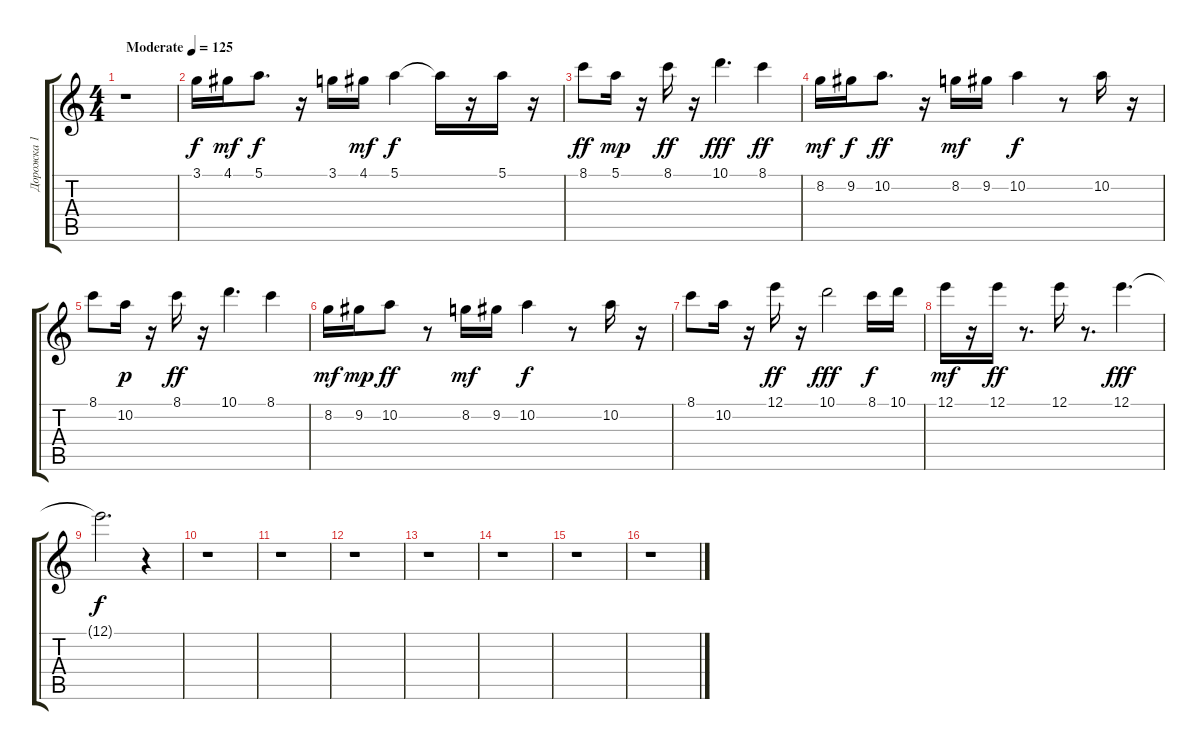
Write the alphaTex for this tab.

\track ("Дорожка 1" "Дорожка 1") {instrument electricguitarjazz}
\staff {score tabs}
\tuning (E4 B3 G3 D3 A2 E2) {hide}
\ts (4 4)
\tempo (125 "Moderate")
\clef g2
\ks c
r.1{dy f instrument electricguitarjazz} |
3.1.16 4.1.16{dy mf} 5.1.8{d dy f} r.16 3.1.16 4.1.16{dy mf} 5.1.4{dy f} 5.1{t}.16 r.16 5.1.16 r.16 |
8.1.8{dy ff} 5.1.16{dy mp} r.16 8.1.16{dy ff} r.16 10.1.4{d dy fff} 8.1.4{dy ff} |
8.2.16{dy mf} 9.2.16{dy f} 10.2.8{d dy ff} r.16 8.2.16{dy mf} 9.2.16 10.2.4{dy f} r.8 10.2.16 r.16 |
8.1.8 10.2.16{dy p} r.16 8.1.16{dy ff} r.16 10.1.4{d} 8.1.4 |
8.2.16{dy mf} 9.2.16{dy mp} 10.2.8{dy ff} r.8 8.2.16{dy mf} 9.2.16 10.2.4{dy f} r.8 10.2.16 r.16 |
8.1.8 10.2.16 r.16 12.1.16{dy ff} r.16 10.1.2{dy fff} 8.1.16{dy f} 10.1.16 |
12.1.16{dy mf} r.16 12.1.16{dy ff} r.8{d} 12.1.16 r.8{d} 12.1.4{d dy fff} |
12.1{t}.2{d dy f} r.4 |
r.1 |
r.1 |
r.1 |
r.1 |
r.1 |
r.1 |
r.1
